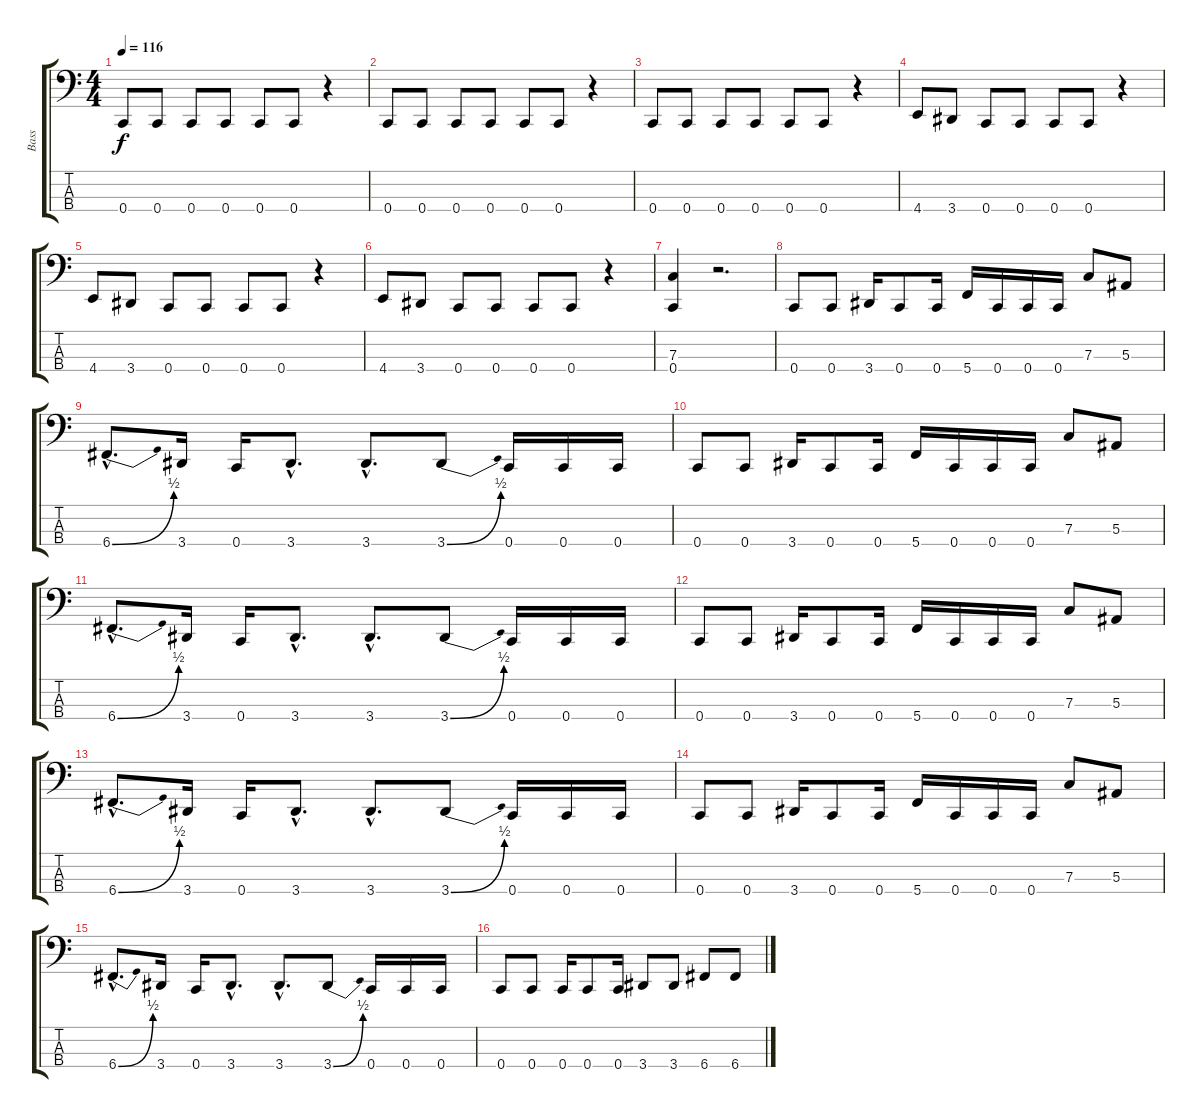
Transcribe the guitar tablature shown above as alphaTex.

\track ("Bass" "Bass") {instrument electricbassfinger}
\staff {score tabs}
\tuning (Eb2 Bb1 F1 C1) {hide}
\ts (4 4)
\tempo 116
\clef f4
\ks c
0.4.8{dy f} 0.4.8 0.4.8 0.4.8 0.4.8 0.4.8 r.4 |
0.4.8 0.4.8 0.4.8 0.4.8 0.4.8 0.4.8 r.4 |
0.4.8 0.4.8 0.4.8 0.4.8 0.4.8 0.4.8 r.4 |
4.4.8 3.4.8 0.4.8 0.4.8 0.4.8 0.4.8 r.4 |
4.4.8 3.4.8 0.4.8 0.4.8 0.4.8 0.4.8 r.4 |
4.4.8 3.4.8 0.4.8 0.4.8 0.4.8 0.4.8 r.4 |
(7.3 0.4).4 r.2{d} |
0.4.8 0.4.8 3.4.16 0.4.8 0.4.16 5.4.16 0.4.16 0.4.16 0.4.16 7.3.8 5.3.8 |
6.4{be (bend 0 0 60 2) hac}.8{d} 3.4.16 0.4.16 3.4{hac}.8{d} 3.4{hac}.8{d} 3.4{be (bend 0 0 60 2)}.8 0.4.16 0.4.16 0.4.16 |
0.4.8 0.4.8 3.4.16 0.4.8 0.4.16 5.4.16 0.4.16 0.4.16 0.4.16 7.3.8 5.3.8 |
6.4{be (bend 0 0 60 2) hac}.8{d} 3.4.16 0.4.16 3.4{hac}.8{d} 3.4{hac}.8{d} 3.4{be (bend 0 0 60 2)}.8 0.4.16 0.4.16 0.4.16 |
0.4.8 0.4.8 3.4.16 0.4.8 0.4.16 5.4.16 0.4.16 0.4.16 0.4.16 7.3.8 5.3.8 |
6.4{be (bend 0 0 60 2) hac}.8{d} 3.4.16 0.4.16 3.4{hac}.8{d} 3.4{hac}.8{d} 3.4{be (bend 0 0 60 2)}.8 0.4.16 0.4.16 0.4.16 |
0.4.8 0.4.8 3.4.16 0.4.8 0.4.16 5.4.16 0.4.16 0.4.16 0.4.16 7.3.8 5.3.8 |
6.4{be (bend 0 0 60 2) hac}.8{d} 3.4.16 0.4.16 3.4{hac}.8{d} 3.4{hac}.8{d} 3.4{be (bend 0 0 60 2)}.8 0.4.16 0.4.16 0.4.16 |
0.4.8 0.4.8 0.4.16 0.4.8 0.4.16 3.4.8 3.4.8 6.4.8 6.4.8
